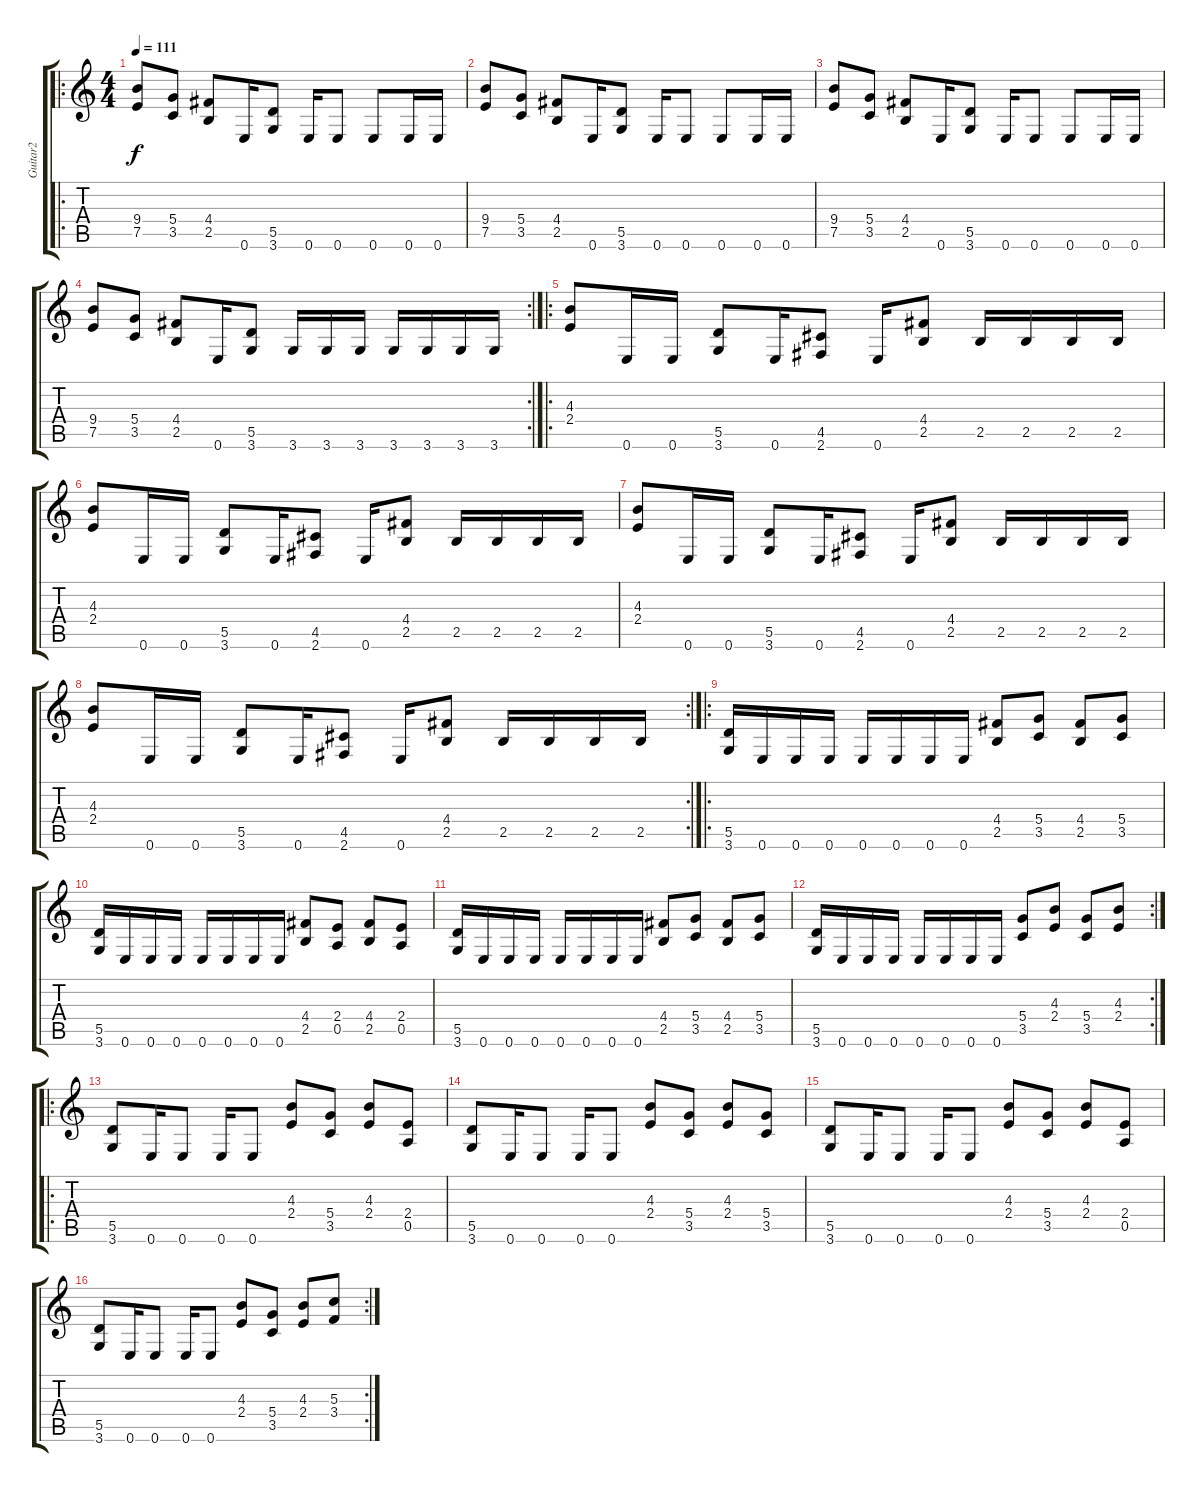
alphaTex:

\track ("Guitar2" "Guitar2") {instrument overdrivenguitar}
\staff {score tabs}
\tuning (E4 B3 G3 D3 A2 E2) {hide}
\ro
\ts (4 4)
\tempo 111
\clef g2
\ks c
(9.4 7.5).8{dy f} (5.4 3.5).8 (4.4 2.5).8 0.6.16 (5.5 3.6).8 0.6.16 0.6.8 0.6.8 0.6.16 0.6.16 |
(9.4 7.5).8 (5.4 3.5).8 (4.4 2.5).8 0.6.16 (5.5 3.6).8 0.6.16 0.6.8 0.6.8 0.6.16 0.6.16 |
(9.4 7.5).8 (5.4 3.5).8 (4.4 2.5).8 0.6.16 (5.5 3.6).8 0.6.16 0.6.8 0.6.8 0.6.16 0.6.16 |
\rc 2
(9.4 7.5).8 (5.4 3.5).8 (4.4 2.5).8 0.6.16 (5.5 3.6).8 3.6.16 3.6.16 3.6.16 3.6.16 3.6.16 3.6.16 3.6.16 |
\ro
(4.3 2.4).8 0.6.16 0.6.16 (5.5 3.6).8 0.6.16 (4.5 2.6).8 0.6.16 (4.4 2.5).8 2.5.16 2.5.16 2.5.16 2.5.16 |
(4.3 2.4).8 0.6.16 0.6.16 (5.5 3.6).8 0.6.16 (4.5 2.6).8 0.6.16 (4.4 2.5).8 2.5.16 2.5.16 2.5.16 2.5.16 |
(4.3 2.4).8 0.6.16 0.6.16 (5.5 3.6).8 0.6.16 (4.5 2.6).8 0.6.16 (4.4 2.5).8 2.5.16 2.5.16 2.5.16 2.5.16 |
\rc 2
(4.3 2.4).8 0.6.16 0.6.16 (5.5 3.6).8 0.6.16 (4.5 2.6).8 0.6.16 (4.4 2.5).8 2.5.16 2.5.16 2.5.16 2.5.16 |
\ro
(5.5 3.6).16 0.6.16 0.6.16 0.6.16 0.6.16 0.6.16 0.6.16 0.6.16 (4.4 2.5).8 (5.4 3.5).8 (4.4 2.5).8 (5.4 3.5).8 |
(5.5 3.6).16 0.6.16 0.6.16 0.6.16 0.6.16 0.6.16 0.6.16 0.6.16 (4.4 2.5).8 (2.4 0.5).8 (4.4 2.5).8 (2.4 0.5).8 |
(5.5 3.6).16 0.6.16 0.6.16 0.6.16 0.6.16 0.6.16 0.6.16 0.6.16 (4.4 2.5).8 (5.4 3.5).8 (4.4 2.5).8 (5.4 3.5).8 |
\rc 2
(5.5 3.6).16 0.6.16 0.6.16 0.6.16 0.6.16 0.6.16 0.6.16 0.6.16 (5.4 3.5).8 (4.3 2.4).8 (5.4 3.5).8 (4.3 2.4).8 |
\ro
(5.5 3.6).8 0.6.16 0.6.8 0.6.16 0.6.8 (4.3 2.4).8 (5.4 3.5).8 (4.3 2.4).8 (2.4 0.5).8 |
(5.5 3.6).8 0.6.16 0.6.8 0.6.16 0.6.8 (4.3 2.4).8 (5.4 3.5).8 (4.3 2.4).8 (5.4 3.5).8 |
(5.5 3.6).8 0.6.16 0.6.8 0.6.16 0.6.8 (4.3 2.4).8 (5.4 3.5).8 (4.3 2.4).8 (2.4 0.5).8 |
\rc 2
(5.5 3.6).8 0.6.16 0.6.8 0.6.16 0.6.8 (4.3 2.4).8 (5.4 3.5).8 (4.3 2.4).8 (5.3 3.4).8
